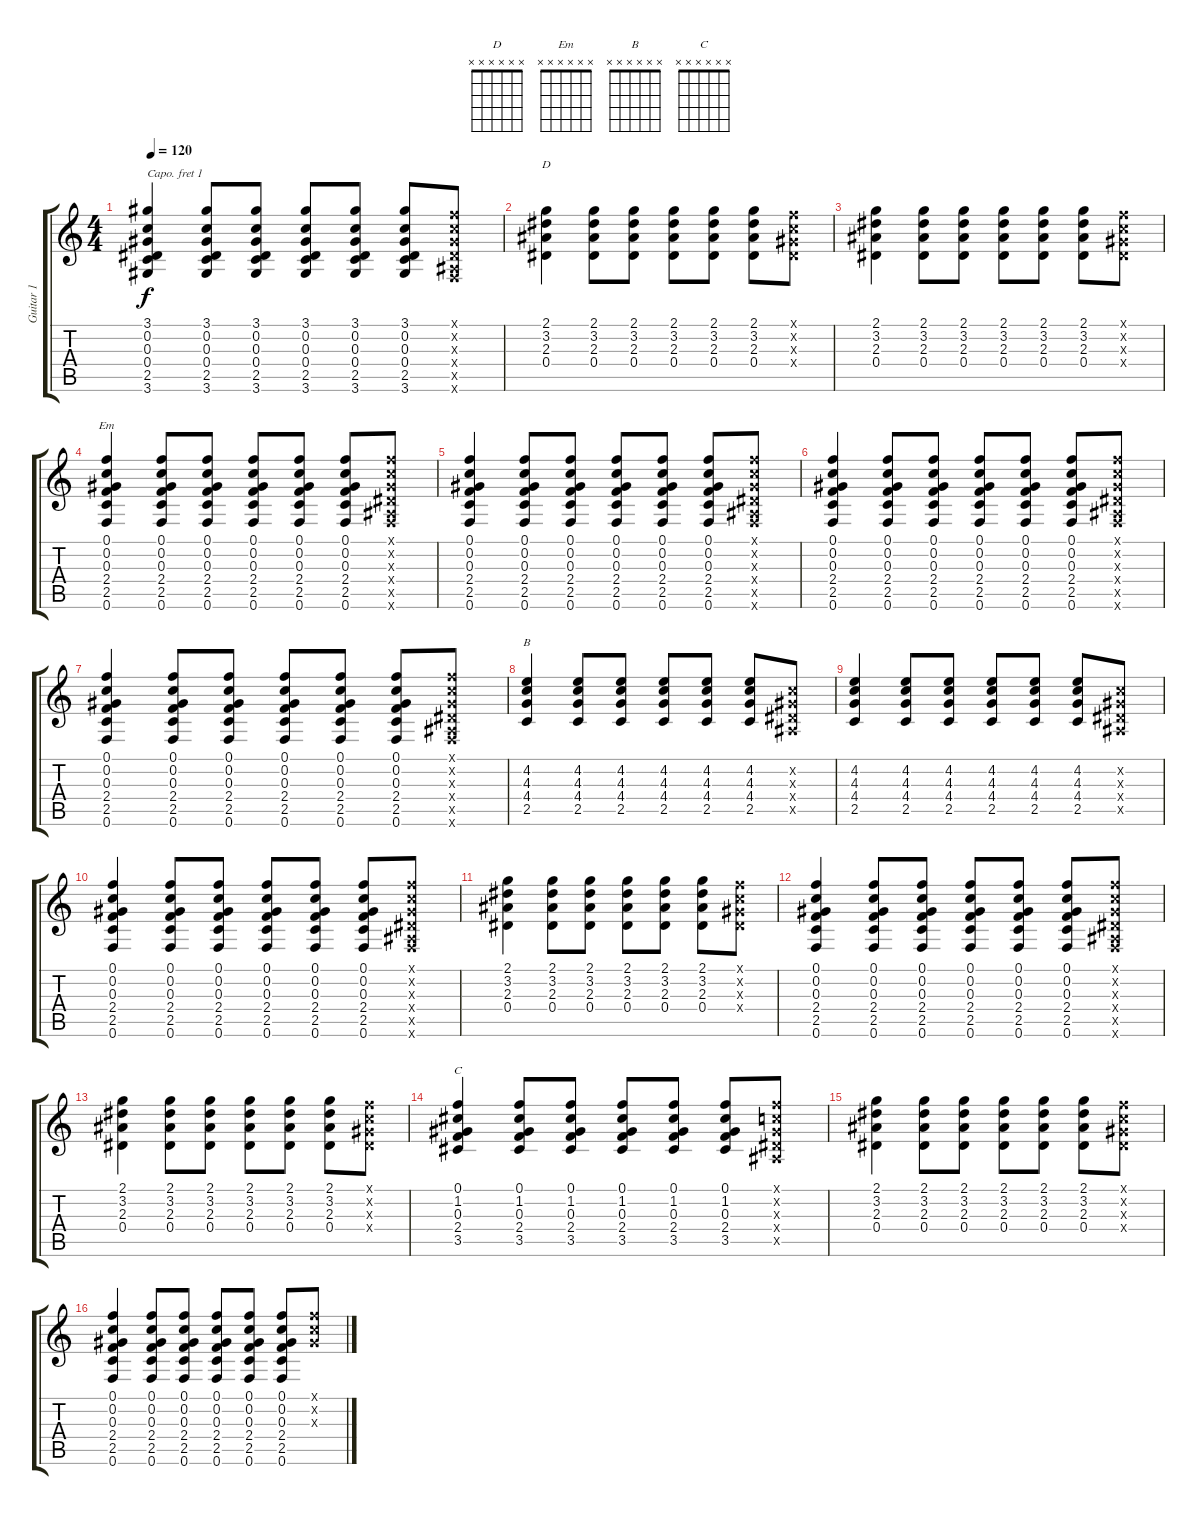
\track ("Guitar 1" "Guitar 1") {instrument distortionguitar}
\staff {score tabs}
\capo 1
\tuning (E4 B3 G3 D3 A2 E2) {hide}
\chord ("D" x x x x x x) {firstfret 0}
\chord ("Em" x x x x x x) {firstfret 0}
\chord ("B" x x x x x x) {firstfret 0}
\chord ("C" x x x x x x) {firstfret 0}
\ts (4 4)
\tempo 120
\clef g2
\ks c
(3.1 0.2 0.3 0.4 2.5 3.6).4{dy f} (3.1 0.2 0.3 0.4 2.5 3.6).8 (3.1 0.2 0.3 0.4 2.5 3.6).8 (3.1 0.2 0.3 0.4 2.5 3.6).8 (3.1 0.2 0.3 0.4 2.5 3.6).8 (3.1 0.2 0.3 0.4 2.5 3.6).8 (0.1{x} 0.2{x} 0.3{x} 0.4{x} 0.5{x} 0.6{x}).8 |
(2.1 3.2 2.3 0.4).4{ch "D"} (2.1 3.2 2.3 0.4).8 (2.1 3.2 2.3 0.4).8 (2.1 3.2 2.3 0.4).8 (2.1 3.2 2.3 0.4).8 (2.1 3.2 2.3 0.4).8 (0.1{x} 0.2{x} 0.3{x} 0.4{x}).8 |
(2.1 3.2 2.3 0.4).4 (2.1 3.2 2.3 0.4).8 (2.1 3.2 2.3 0.4).8 (2.1 3.2 2.3 0.4).8 (2.1 3.2 2.3 0.4).8 (2.1 3.2 2.3 0.4).8 (0.1{x} 0.2{x} 0.3{x} 0.4{x}).8 |
(0.1 0.2 0.3 2.4 2.5 0.6).4{ch "Em"} (0.1 0.2 0.3 2.4 2.5 0.6).8 (0.1 0.2 0.3 2.4 2.5 0.6).8 (0.1 0.2 0.3 2.4 2.5 0.6).8 (0.1 0.2 0.3 2.4 2.5 0.6).8 (0.1 0.2 0.3 2.4 2.5 0.6).8 (0.1{x} 0.2{x} 0.3{x} 0.4{x} 0.5{x} 0.6{x}).8 |
(0.1 0.2 0.3 2.4 2.5 0.6).4 (0.1 0.2 0.3 2.4 2.5 0.6).8 (0.1 0.2 0.3 2.4 2.5 0.6).8 (0.1 0.2 0.3 2.4 2.5 0.6).8 (0.1 0.2 0.3 2.4 2.5 0.6).8 (0.1 0.2 0.3 2.4 2.5 0.6).8 (0.1{x} 0.2{x} 0.3{x} 0.4{x} 0.5{x} 0.6{x}).8 |
(0.1 0.2 0.3 2.4 2.5 0.6).4 (0.1 0.2 0.3 2.4 2.5 0.6).8 (0.1 0.2 0.3 2.4 2.5 0.6).8 (0.1 0.2 0.3 2.4 2.5 0.6).8 (0.1 0.2 0.3 2.4 2.5 0.6).8 (0.1 0.2 0.3 2.4 2.5 0.6).8 (0.1{x} 0.2{x} 0.3{x} 0.4{x} 0.5{x} 0.6{x}).8 |
(0.1 0.2 0.3 2.4 2.5 0.6).4 (0.1 0.2 0.3 2.4 2.5 0.6).8 (0.1 0.2 0.3 2.4 2.5 0.6).8 (0.1 0.2 0.3 2.4 2.5 0.6).8 (0.1 0.2 0.3 2.4 2.5 0.6).8 (0.1 0.2 0.3 2.4 2.5 0.6).8 (0.1{x} 0.2{x} 0.3{x} 0.4{x} 0.5{x} 0.6{x}).8 |
(4.2 4.3 4.4 2.5).4{ch "B"} (4.2 4.3 4.4 2.5).8 (4.2 4.3 4.4 2.5).8 (4.2 4.3 4.4 2.5).8 (4.2 4.3 4.4 2.5).8 (4.2 4.3 4.4 2.5).8 (0.2{x} 0.3{x} 0.4{x} 0.5{x}).8 |
(4.2 4.3 4.4 2.5).4 (4.2 4.3 4.4 2.5).8 (4.2 4.3 4.4 2.5).8 (4.2 4.3 4.4 2.5).8 (4.2 4.3 4.4 2.5).8 (4.2 4.3 4.4 2.5).8 (0.2{x} 0.3{x} 0.4{x} 0.5{x}).8 |
(0.1 0.2 0.3 2.4 2.5 0.6).4 (0.1 0.2 0.3 2.4 2.5 0.6).8 (0.1 0.2 0.3 2.4 2.5 0.6).8 (0.1 0.2 0.3 2.4 2.5 0.6).8 (0.1 0.2 0.3 2.4 2.5 0.6).8 (0.1 0.2 0.3 2.4 2.5 0.6).8 (0.1{x} 0.2{x} 0.3{x} 0.4{x} 0.5{x} 0.6{x}).8 |
(2.1 3.2 2.3 0.4).4 (2.1 3.2 2.3 0.4).8 (2.1 3.2 2.3 0.4).8 (2.1 3.2 2.3 0.4).8 (2.1 3.2 2.3 0.4).8 (2.1 3.2 2.3 0.4).8 (0.1{x} 0.2{x} 0.3{x} 0.4{x}).8 |
(0.1 0.2 0.3 2.4 2.5 0.6).4 (0.1 0.2 0.3 2.4 2.5 0.6).8 (0.1 0.2 0.3 2.4 2.5 0.6).8 (0.1 0.2 0.3 2.4 2.5 0.6).8 (0.1 0.2 0.3 2.4 2.5 0.6).8 (0.1 0.2 0.3 2.4 2.5 0.6).8 (0.1{x} 0.2{x} 0.3{x} 0.4{x} 0.5{x} 0.6{x}).8 |
(2.1 3.2 2.3 0.4).4 (2.1 3.2 2.3 0.4).8 (2.1 3.2 2.3 0.4).8 (2.1 3.2 2.3 0.4).8 (2.1 3.2 2.3 0.4).8 (2.1 3.2 2.3 0.4).8 (0.1{x} 0.2{x} 0.3{x} 0.4{x}).8 |
(0.1 1.2 0.3 2.4 3.5).4{ch "C"} (0.1 1.2 0.3 2.4 3.5).8 (0.1 1.2 0.3 2.4 3.5).8 (0.1 1.2 0.3 2.4 3.5).8 (0.1 1.2 0.3 2.4 3.5).8 (0.1 1.2 0.3 2.4 3.5).8 (0.1{x} 0.2{x} 0.3{x} 0.4{x} 0.5{x}).8 |
(2.1 3.2 2.3 0.4).4 (2.1 3.2 2.3 0.4).8 (2.1 3.2 2.3 0.4).8 (2.1 3.2 2.3 0.4).8 (2.1 3.2 2.3 0.4).8 (2.1 3.2 2.3 0.4).8 (0.1{x} 0.2{x} 0.3{x} 0.4{x}).8 |
(0.1 0.2 0.3 2.4 2.5 0.6).4 (0.1 0.2 0.3 2.4 2.5 0.6).8 (0.1 0.2 0.3 2.4 2.5 0.6).8 (0.1 0.2 0.3 2.4 2.5 0.6).8 (0.1 0.2 0.3 2.4 2.5 0.6).8 (0.1 0.2 0.3 2.4 2.5 0.6).8 (0.1{x} 0.2{x} 0.3{x}).8
